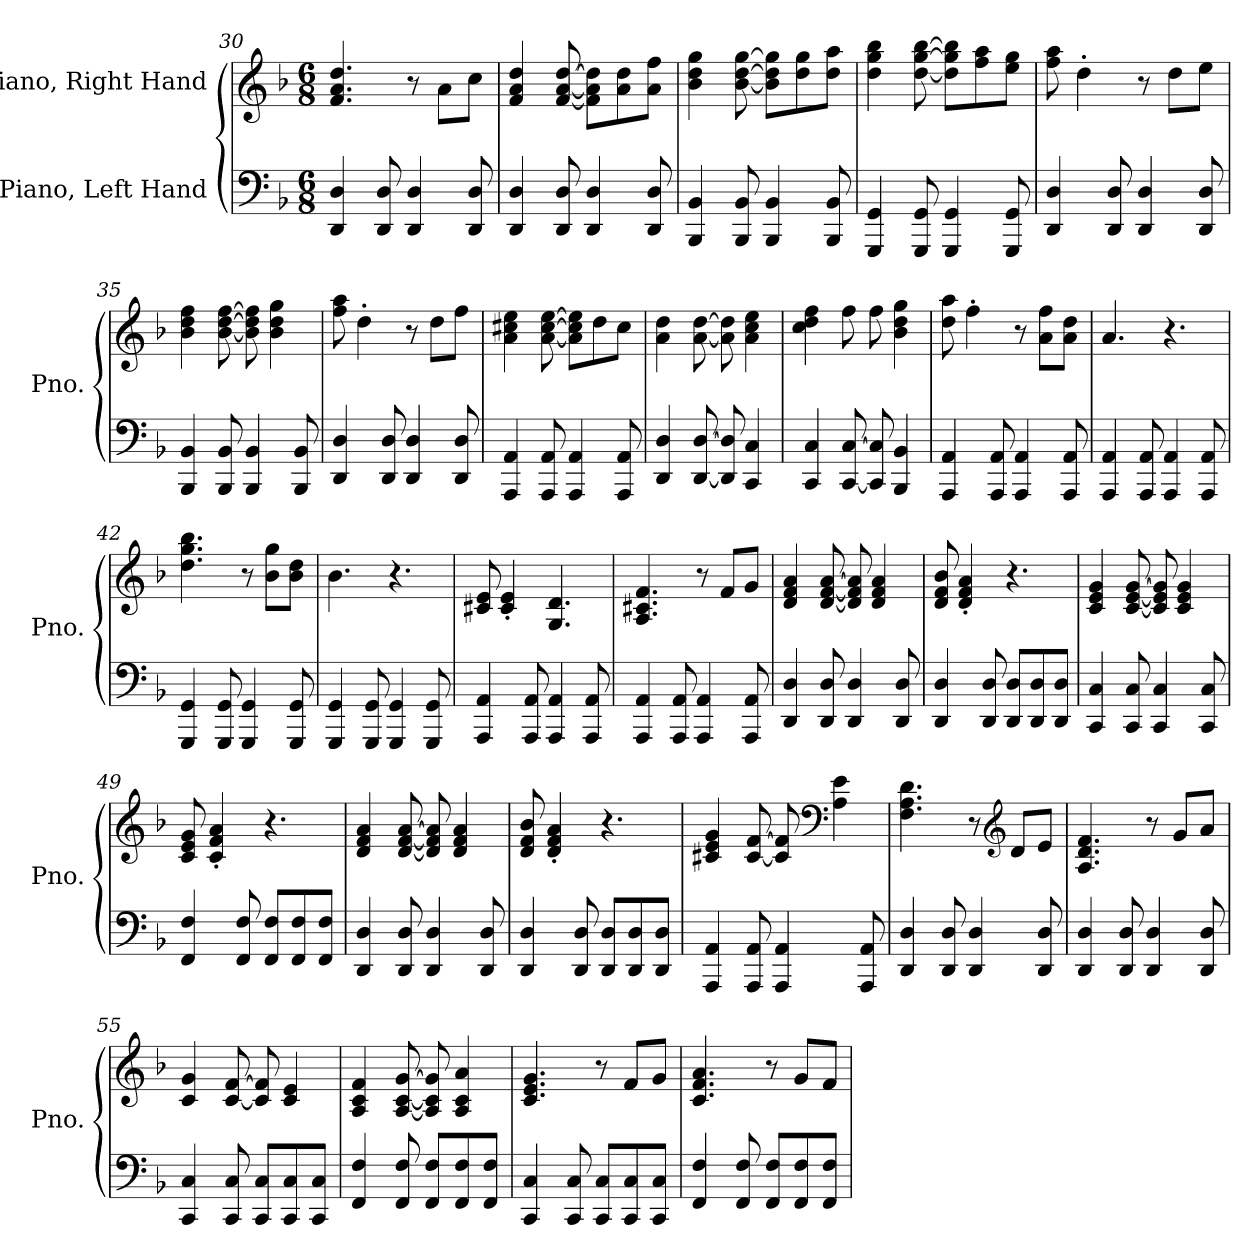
**kern	**kern
*part2	*part1
*staff2	*staff1
*I"Piano, Left Hand	*I"Piano, Right Hand
*I'Pno.	*I'Pno.
*clefF4	*clefG2
*k[b-]	*k[b-]
*M6/8	*M6/8
=30	=30
4DD/ 4D/	4.f/ 4.a/ 4.dd/
8DD/ 8D/	.
4DD/ 4D/	8r
.	8a\L
8DD/ 8D/	8cc\J
=31	=31
4DD/ 4D/	4f/ 4a/ 4dd/
8DD/ 8D/	[8f/ [8a/ [8dd/
4DD/ 4D/	8f\] 8a\] 8dd\]L
.	8a\ 8dd\
8DD/ 8D/	8a\ 8ff\J
=32	=32
4BBB-/ 4BB-/	4b-\ 4dd\ 4gg\
8BBB-/ 8BB-/	[8b-\ [8dd\ [8gg\
4BBB-/ 4BB-/	8b-\] 8dd\] 8gg\]L
.	8dd\ 8gg\
8BBB-/ 8BB-/	8dd\ 8aa\J
=33	=33
4GGG/ 4GG/	4dd\ 4gg\ 4bb-\
8GGG/ 8GG/	[8dd\ [8gg\ [8bb-\
4GGG/ 4GG/	8dd\] 8gg\] 8bb-\]L
.	8ff\ 8aa\
8GGG/ 8GG/	8ee\ 8gg\J
!!LO:LB:g=z
=34	=34
4DD/ 4D/	8ff\ 8aa\
.	4dd'\
8DD/ 8D/	.
4DD/ 4D/	8r
.	8dd\L
8DD/ 8D/	8ee\J
=35	=35
4BBB-/ 4BB-/	4b-\ 4dd\ 4ff\
8BBB-/ 8BB-/	[8b-\ [8dd\ [8ff\
4BBB-/ 4BB-/	8b-\] 8dd\] 8ff\]
.	4b-\ 4dd\ 4gg\
8BBB-/ 8BB-/	.
=36	=36
4DD/ 4D/	8ff\ 8aa\
.	4dd'\
8DD/ 8D/	.
4DD/ 4D/	8r
.	8dd\L
8DD/ 8D/	8ff\J
=37	=37
4AAA/ 4AA/	4a\ 4cc#X\ 4ee\
8AAA/ 8AA/	[8a\ [8cc#\ [8ee\
4AAA/ 4AA/	8a\] 8cc#\] 8ee\]L
.	8dd\
8AAA/ 8AA/	8cc#\J
=38	=38
4DD/ 4D/	4a\ 4dd\
[8DD/ [8D/	[8a\ [8dd\
8DD/] 8D/]	8a\] 8dd\]
4CC/ 4C/	4a\ 4cc\ 4ee\
!!LO:LB:g=z
=39	=39
4CC/ 4C/	4cc\ 4dd\ 4ff\
[8CC/ [8C/	8ff\
8CC/] 8C/]	8ff\
4BBB-/ 4BB-/	4b-\ 4dd\ 4gg\
=40	=40
4AAA/ 4AA/	8dd\ 8aa\
.	4ff'\
8AAA/ 8AA/	.
4AAA/ 4AA/	8r
.	8a\ 8ff\L
8AAA/ 8AA/	8a\ 8dd\J
=41	=41
4AAA/ 4AA/	4.a/
8AAA/ 8AA/	.
4AAA/ 4AA/	4.r
8AAA/ 8AA/	.
=42	=42
4GGG/ 4GG/	4.dd\ 4.gg\ 4.bb-\
8GGG/ 8GG/	.
4GGG/ 4GG/	8r
.	8b-\ 8gg\L
8GGG/ 8GG/	8b-\ 8dd\J
=43	=43
4GGG/ 4GG/	4.b-\
8GGG/ 8GG/	.
4GGG/ 4GG/	4.r
8GGG/ 8GG/	.
!!LO:LB:g=z
=44	=44
4AAA/ 4AA/	8c#X/ 8e/
.	4c#/' 4e/'
8AAA/ 8AA/	.
4AAA/ 4AA/	4.G/ 4.d/
8AAA/ 8AA/	.
=45	=45
4AAA/ 4AA/	4.A/ 4.c#X/ 4.f/
8AAA/ 8AA/	.
4AAA/ 4AA/	8r
.	8f/L
8AAA/ 8AA/	8g/J
=46	=46
4DD/ 4D/	4d/ 4f/ 4a/
8DD/ 8D/	[8d/ [8f/ [8a/
4DD/ 4D/	8d/] 8f/] 8a/]
.	4d/ 4f/ 4a/
8DD/ 8D/	.
=47	=47
4DD/ 4D/	8d/ 8f/ 8b-/
.	4d/' 4f/' 4a/'
8DD/ 8D/	.
8DD/ 8D/L	4.r
8DD/ 8D/	.
8DD/ 8D/J	.
=48	=48
4CC/ 4C/	4c/ 4e/ 4g/
8CC/ 8C/	[8c/ [8e/ [8g/
4CC/ 4C/	8c/] 8e/] 8g/]
.	4c/ 4e/ 4g/
8CC/ 8C/	.
!!LO:LB:g=z
=49	=49
4FF/ 4F/	8c/ 8e/ 8g/
.	4c/' 4f/' 4a/'
8FF/ 8F/	.
8FF/ 8F/L	4.r
8FF/ 8F/	.
8FF/ 8F/J	.
=50	=50
4DD/ 4D/	4d/ 4f/ 4a/
8DD/ 8D/	[8d/ [8f/ [8a/
4DD/ 4D/	8d/] 8f/] 8a/]
.	4d/ 4f/ 4a/
8DD/ 8D/	.
=51	=51
4DD/ 4D/	8d/ 8f/ 8b-/
.	4d/' 4f/' 4a/'
8DD/ 8D/	.
8DD/ 8D/L	4.r
8DD/ 8D/	.
8DD/ 8D/J	.
=52	=52
4AAA/ 4AA/	4c#X/ 4e/ 4g/
8AAA/ 8AA/	[8c#/ [8f/
4AAA/ 4AA/	8c#/] 8f/]
*	*clefF4
.	4A\ 4e\
8AAA/ 8AA/	.
=53	=53
4DD/ 4D/	4.F\ 4.A\ 4.d\
8DD/ 8D/	.
4DD/ 4D/	8r
*	*clefG2
.	8d/L
8DD/ 8D/	8e/J
!!LO:LB:g=z
=54	=54
4DD/ 4D/	4.A/ 4.d/ 4.f/
8DD/ 8D/	.
4DD/ 4D/	8r
.	8g/L
8DD/ 8D/	8a/J
=55	=55
4CC/ 4C/	4c/ 4g/
8CC/ 8C/	[8c/ [8f/
8CC/ 8C/L	8c/] 8f/]
8CC/ 8C/	4c/ 4e/
8CC/ 8C/J	.
=56	=56
4FF/ 4F/	4A/ 4c/ 4f/
8FF/ 8F/	[8A/ [8c/ [8g/
8FF/ 8F/L	8A/] 8c/] 8g/]
8FF/ 8F/	4A/ 4c/ 4a/
8FF/ 8F/J	.
=57	=57
4CC/ 4C/	4.c/ 4.e/ 4.g/
8CC/ 8C/	.
8CC/ 8C/L	8r
8CC/ 8C/	8f/L
8CC/ 8C/J	8g/J
=58	=58
4FF/ 4F/	4.c/ 4.f/ 4.a/
8FF/ 8F/	.
8FF/ 8F/L	8r
8FF/ 8F/	8g/L
8FF/ 8F/J	8f/J
=	=
*-	*-
